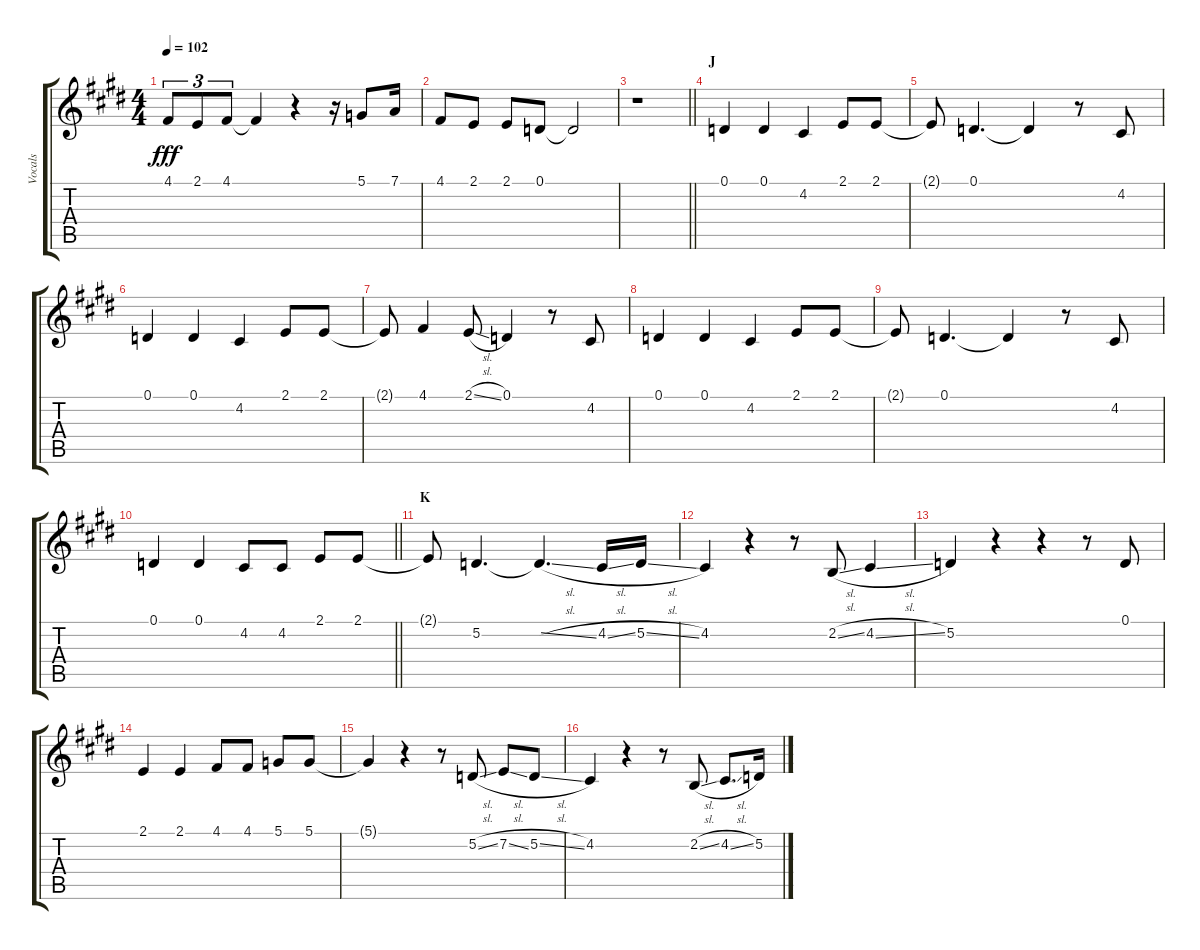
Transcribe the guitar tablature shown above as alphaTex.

\track ("Vocals" "Vocals") {instrument voiceoohs}
\staff {score tabs}
\tuning (D4 A3 F3 C3 G2 D2) {hide}
\ts (4 4)
\tempo 102
\clef g2
\ks e
4.1.8{tu (3 2) dy fff} 2.1.8{tu (3 2)} 4.1.8{tu (3 2)} 4.1{t}.4 r.4 r.16 5.1.8 7.1.16 |
4.1.8 2.1.8 2.1.8 0.1.8 0.1{t}.2 |
\barLineRight lightlight
r.1 |
\section ("" "J")
0.1.4 0.1.4 4.2.4 2.1.8 2.1.8 |
2.1{t}.8 0.1.4{d} 0.1{t}.4 r.8 4.2.8 |
0.1.4 0.1.4 4.2.4 2.1.8 2.1.8 |
2.1{t}.8 4.1.4 2.1{sl}.8 0.1.4 r.8 4.2.8 |
0.1.4 0.1.4 4.2.4 2.1.8 2.1.8 |
2.1{t}.8 0.1.4{d} 0.1{t}.4 r.8 4.2.8 |
\barLineRight lightlight
0.1.4 0.1.4 4.2.8 4.2.8 2.1.8 2.1.8 |
\section ("" "K")
2.1{t}.8 5.2.4{d} 5.2{sl t}.4{d} 4.2{sl}.16 5.2{sl}.16 |
4.2.4 r.4 r.8 2.2{sl}.8 4.2{sl}.4 |
5.2.4 r.4 r.4 r.8 0.1.8 |
2.1.4 2.1.4 4.1.8 4.1.8 5.1.8 5.1.8 |
5.1{t}.4 r.4 r.8 5.2{sl}.8 7.2{sl}.8 5.2{sl}.8 |
4.2.4 r.4 r.8 2.2{sl}.8 4.2{sl}.8{d} 5.2.16
